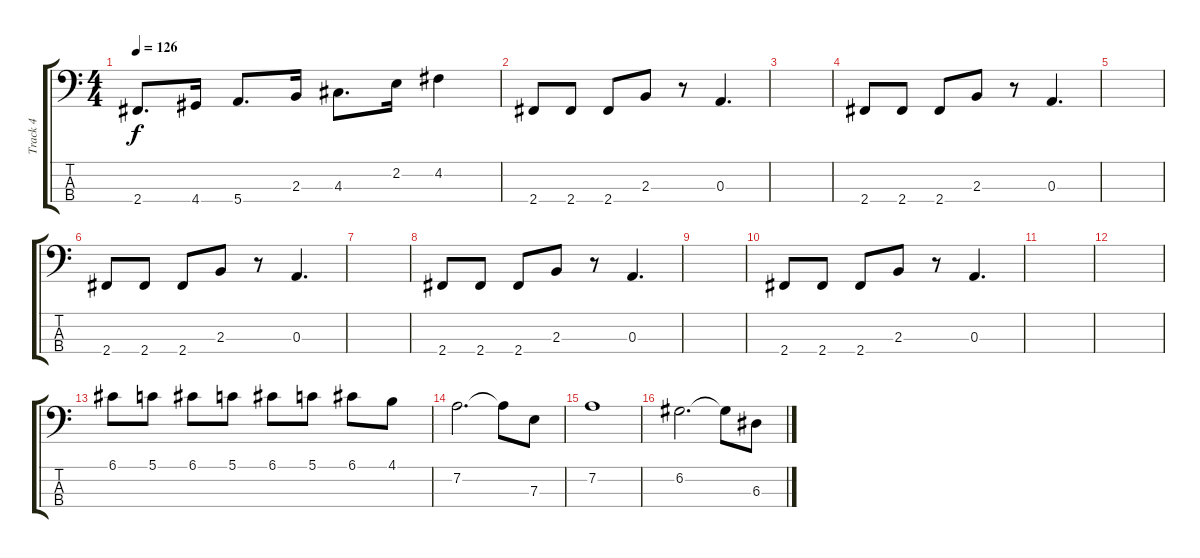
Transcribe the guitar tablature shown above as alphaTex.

\track ("Track 4" "Track 4") {instrument electricbassfinger}
\staff {score tabs}
\tuning (G2 D2 A1 E1) {hide}
\ts (4 4)
\tempo 126
\clef f4
\ks c
2.4.8{d dy f} 4.4.16 5.4.8{d} 2.3.16 4.3.8{d} 2.2.16 4.2.4 |
2.4.8 2.4.8 2.4.8 2.3.8 r.8 0.3.4{d} |
|
2.4.8 2.4.8 2.4.8 2.3.8 r.8 0.3.4{d} |
|
2.4.8 2.4.8 2.4.8 2.3.8 r.8 0.3.4{d} |
|
2.4.8 2.4.8 2.4.8 2.3.8 r.8 0.3.4{d} |
|
2.4.8 2.4.8 2.4.8 2.3.8 r.8 0.3.4{d} |
|
|
6.1.8 5.1.8 6.1.8 5.1.8 6.1.8 5.1.8 6.1.8 4.1.8 |
7.2.2{d} 7.2{t}.8 7.3.8 |
7.2.1 |
6.2.2{d} 6.2{t}.8 6.3.8
